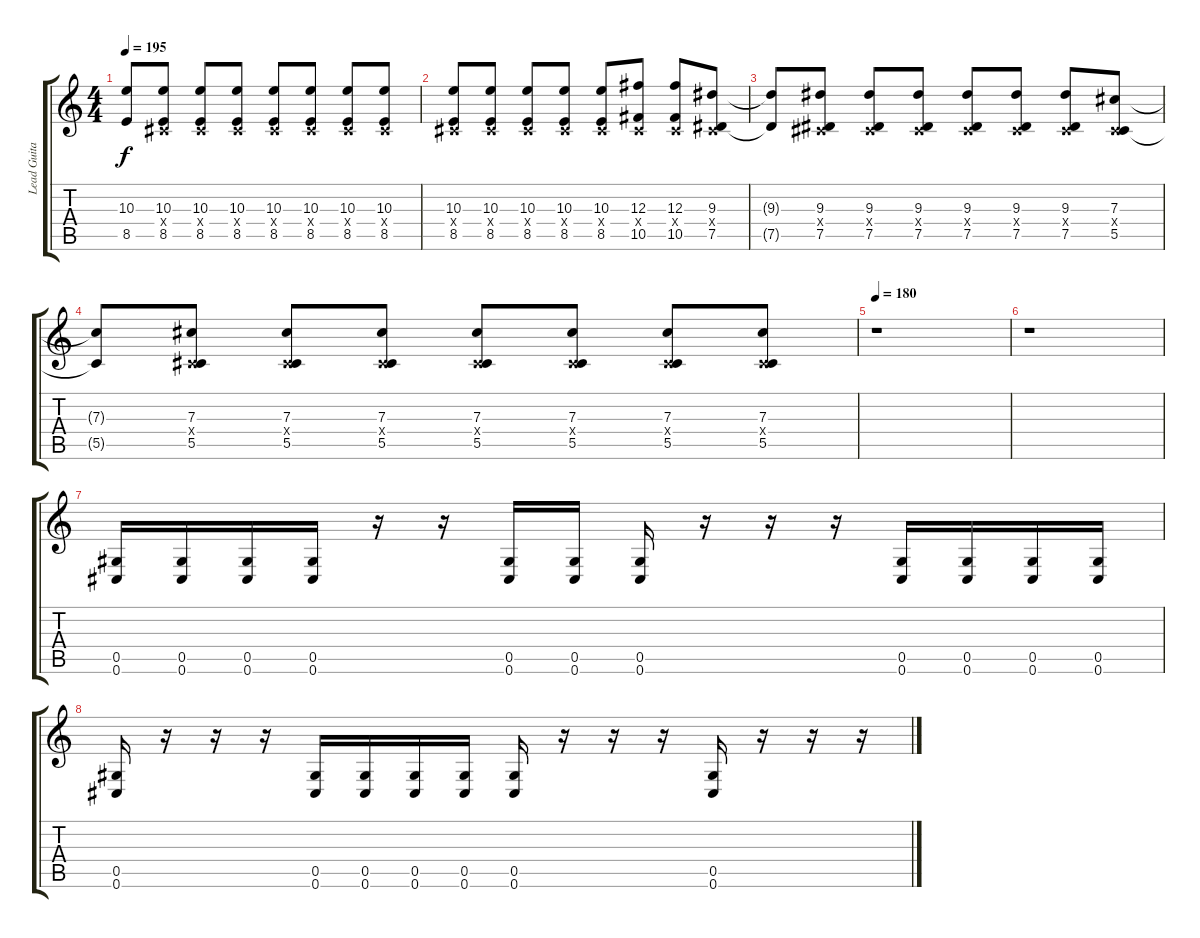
\track ("Lead Guitar - Andrew Whiting" "Lead Guita") {instrument distortionguitar}
\staff {score tabs}
\tuning (Eb4 Bb3 Gb3 Db3 Ab2 Db2) {hide}
\ts (4 4)
\tempo 195
\clef g2
\ks c
(10.3{t} 8.5{t}).8{dy f} (10.3 0.4{x} 8.5).8 (10.3 0.4{x} 8.5).8 (10.3 0.4{x} 8.5).8 (10.3 0.4{x} 8.5).8 (10.3 0.4{x} 8.5).8 (10.3 0.4{x} 8.5).8 (10.3 0.4{x} 8.5).8 |
(10.3 0.4{x} 8.5).8 (10.3 0.4{x} 8.5).8 (10.3 0.4{x} 8.5).8 (10.3 0.4{x} 8.5).8 (10.3 0.4{x} 8.5).8 (12.3 0.4{x} 10.5).8 (12.3 0.4{x} 10.5).8 (9.3 0.4{x} 7.5).8 |
(9.3{t} 7.5{t}).8 (9.3 0.4{x} 7.5).8 (9.3 0.4{x} 7.5).8 (9.3 0.4{x} 7.5).8 (9.3 0.4{x} 7.5).8 (9.3 0.4{x} 7.5).8 (9.3 0.4{x} 7.5).8 (7.3 0.4{x} 5.5).8 |
(7.3{t} 5.5{t}).8 (7.3 0.4{x} 5.5).8 (7.3 0.4{x} 5.5).8 (7.3 0.4{x} 5.5).8 (7.3 0.4{x} 5.5).8 (7.3 0.4{x} 5.5).8 (7.3 0.4{x} 5.5).8 (7.3 0.4{x} 5.5).8 |
\tempo 180
r.1 |
r.1 |
(0.5 0.6).16 (0.5 0.6).16 (0.5 0.6).16 (0.5 0.6).16 r.16 r.16 (0.5 0.6).16 (0.5 0.6).16 (0.5 0.6).16 r.16 r.16 r.16 (0.5 0.6).16 (0.5 0.6).16 (0.5 0.6).16 (0.5 0.6).16 |
(0.5 0.6).16 r.16 r.16 r.16 (0.5 0.6).16 (0.5 0.6).16 (0.5 0.6).16 (0.5 0.6).16 (0.5 0.6).16 r.16 r.16 r.16 (0.5 0.6).16 r.16 r.16 r.16
